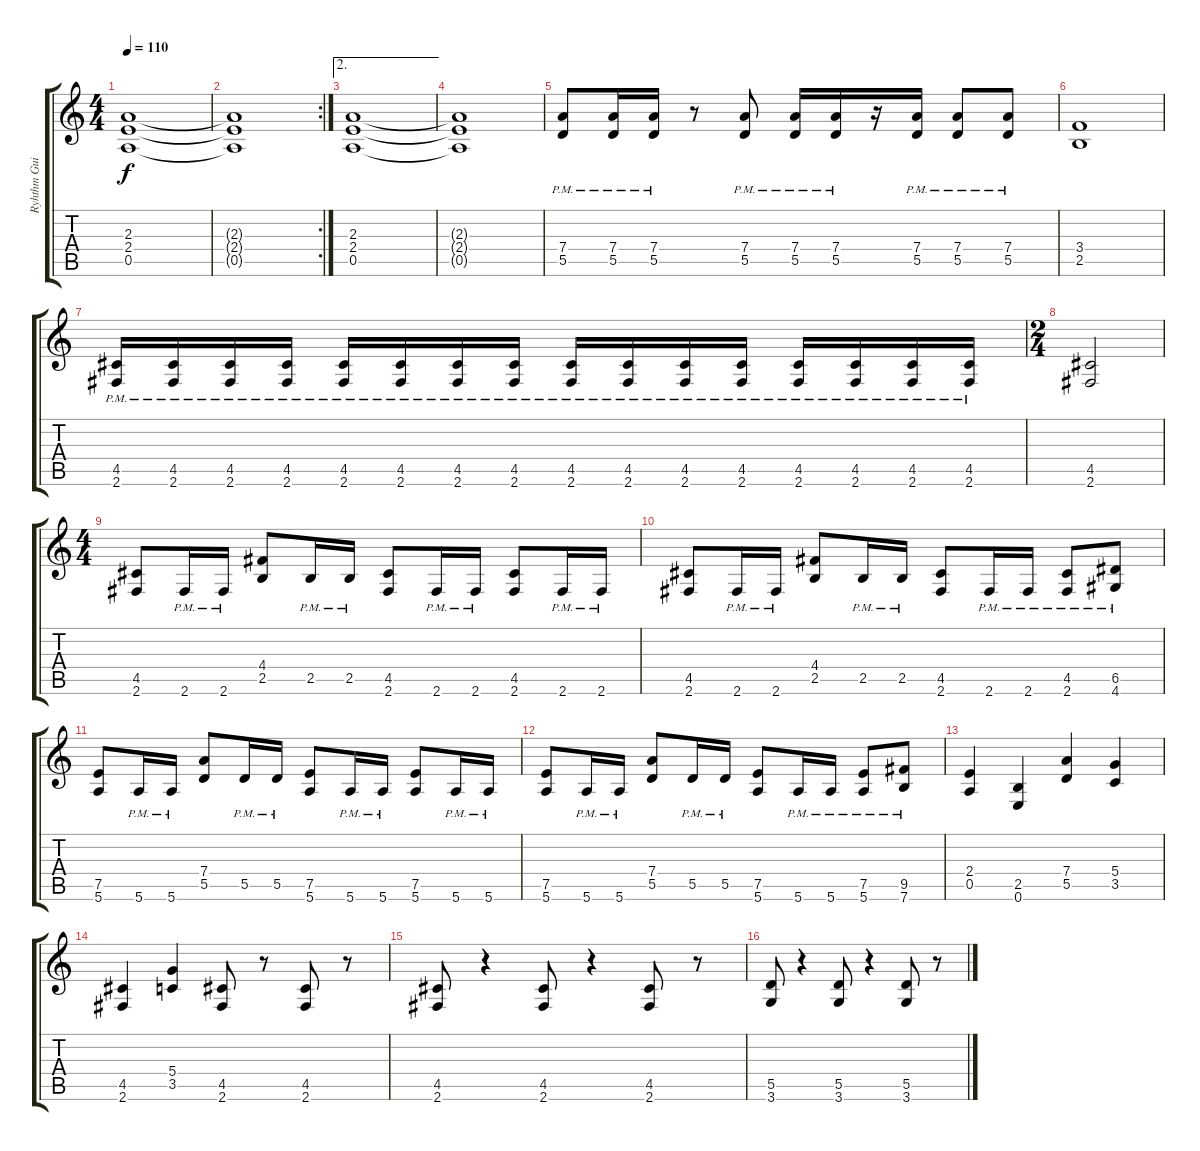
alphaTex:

\track ("Ryhthm Guitar" "Ryhthm Gui") {instrument distortionguitar}
\staff {score tabs}
\tuning (E4 B3 G3 D3 A2 E2) {hide}
\ts (4 4)
\tempo 110
\clef g2
\ks c
(2.3 2.4 0.5).1{dy f} |
\rc 2
(2.3{t} 2.4{t} 0.5{t}).1 |
\ae 2
(2.3 2.4 0.5).1 |
(2.3{t} 2.4{t} 0.5{t}).1 |
(7.4{pm} 5.5{pm}).8 (7.4{pm} 5.5{pm}).16 (7.4{pm} 5.5{pm}).16 r.8 (7.4{pm} 5.5{pm}).8 (7.4{pm} 5.5{pm}).16 (7.4{pm} 5.5{pm}).16 r.16 (7.4{pm} 5.5{pm}).16 (7.4{pm} 5.5{pm}).8 (7.4{pm} 5.5{pm}).8 |
(3.4 2.5).1 |
(4.5{pm} 2.6{pm}).16 (4.5{pm} 2.6{pm}).16 (4.5{pm} 2.6{pm}).16 (4.5{pm} 2.6{pm}).16 (4.5{pm} 2.6{pm}).16 (4.5{pm} 2.6{pm}).16 (4.5{pm} 2.6{pm}).16 (4.5{pm} 2.6{pm}).16 (4.5{pm} 2.6{pm}).16 (4.5{pm} 2.6{pm}).16 (4.5{pm} 2.6{pm}).16 (4.5{pm} 2.6{pm}).16 (4.5{pm} 2.6{pm}).16 (4.5{pm} 2.6{pm}).16 (4.5{pm} 2.6{pm}).16 (4.5{pm} 2.6{pm}).16 |
\ts (2 4)
(4.5 2.6).2 |
\ts (4 4)
(4.5 2.6).8 2.6{pm}.16 2.6{pm}.16 (4.4 2.5).8 2.5{pm}.16 2.5{pm}.16 (4.5 2.6).8 2.6{pm}.16 2.6{pm}.16 (4.5 2.6).8 2.6{pm}.16 2.6{pm}.16 |
(4.5 2.6).8 2.6{pm}.16 2.6{pm}.16 (4.4 2.5).8 2.5{pm}.16 2.5{pm}.16 (4.5 2.6).8 2.6{pm}.16 2.6{pm}.16 (4.5{pm} 2.6{pm}).8 (6.5{pm} 4.6{pm}).8 |
(7.5 5.6).8 5.6{pm}.16 5.6{pm}.16 (7.4 5.5).8 5.5{pm}.16 5.5{pm}.16 (7.5 5.6).8 5.6{pm}.16 5.6{pm}.16 (7.5 5.6).8 5.6{pm}.16 5.6{pm}.16 |
(7.5 5.6).8 5.6{pm}.16 5.6{pm}.16 (7.4 5.5).8 5.5{pm}.16 5.5{pm}.16 (7.5 5.6).8 5.6{pm}.16 5.6{pm}.16 (7.5{pm} 5.6{pm}).8 (9.5{pm} 7.6{pm}).8 |
(2.4 0.5).4 (2.5 0.6).4 (7.4 5.5).4 (5.4 3.5).4 |
(4.5 2.6).4 (5.4 3.5).4 (4.5 2.6).8 r.8 (4.5 2.6).8 r.8 |
(4.5 2.6).8 r.4 (4.5 2.6).8 r.4 (4.5 2.6).8 r.8 |
(5.5 3.6).8 r.4 (5.5 3.6).8 r.4 (5.5 3.6).8 r.8
